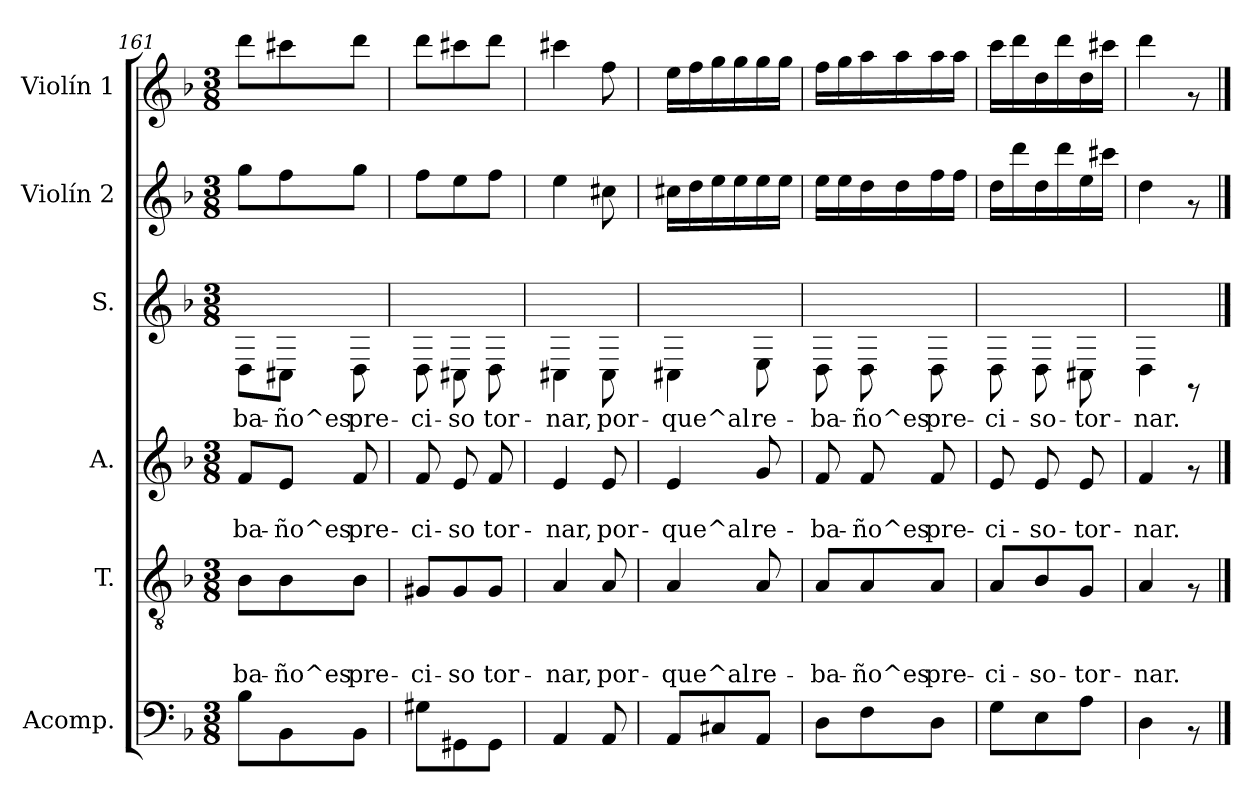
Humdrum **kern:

**kern	**kern	**text	**text	**text	**kern	**text	**text	**kern	**text	**kern	**kern
*part6	*part5	*part5	*part5	*part5	*part4	*part4	*part4	*part3	*part3	*part2	*part1
*staff6	*staff5	*staff5	*staff5	*staff5	*staff4	*staff4	*staff4	*staff3	*staff3	*staff2	*staff1
*I"Acomp.	*I"T.	*	*	*	*I"A.	*	*	*I"S.	*	*I"Violín 2	*I"Violín 1
*I'mp.	*I'T.	*	*	*	*I'A.	*	*	*I'S.	*	*I'Violín 2	*I'Violín 1
*clefF4	*clefGv2	*	*	*	*clefG2	*	*	*clefG2	*	*clefG2	*clefG2
*k[b-]	*k[b-]	*	*	*	*k[b-]	*	*	*k[b-]	*	*k[b-]	*k[b-]
*F:	*F:	*	*	*	*F:	*	*	*F:	*	*F:	*F:
*M3/8	*M3/8	*	*	*	*M3/8	*	*	*M3/8	*	*M3/8	*M3/8
=161	=161	=161	=161	=161	=161	=161	=161	=161	=161	=161	=161
!	!	!	!	!LO:LY:b	!	!	!LO:LY:b:rj	!	!LO:LY:b	!	!
8B-\L	8B-\L	.	.	-ba-	8f/L	.	-ba-	8D\L	-ba-	8gg\L	8ddd\L
!	!	!	!	!LO:LY:b	!	!	!LO:LY:b:rj	!	!LO:LY:b	!	!
8BB-\	8B-\	.	.	-ño^es	8e/J	.	-ño^es	8C#X\J	-ño^es	8ff\	8ccc#X\
!	!	!	!	!LO:LY:b	!	!	!LO:LY:b:rj	!	!LO:LY:b	!	!
8BB-\J	8B-\J	.	.	pre-	8f/	.	pre-	8D\	pre-	8gg\J	8ddd\J
!!LO:LB:g=z
=162	=162	=162	=162	=162	=162	=162	=162	=162	=162	=162	=162
!	!	!	!	!LO:LY:b	!	!	!LO:LY:b:rj	!	!LO:LY:b	!	!
8G#X\L	8G#X/L	.	.	-ci-	8f/	.	-ci-	8D\	-ci-	8ff\L	8ddd\L
!	!	!	!	!LO:LY:b	!	!	!LO:LY:b:rj	!	!LO:LY:b	!	!
8GG#X\	8G#/	.	.	-so	8e/	.	-so	8C#X\	-so	8ee\	8ccc#X\
!	!	!	!	!LO:LY:b	!	!	!LO:LY:b:rj	!	!LO:LY:b	!	!
8GG#\J	8G#/J	.	.	tor-	8f/	.	tor-	8D\	tor-	8ff\J	8ddd\J
=163	=163	=163	=163	=163	=163	=163	=163	=163	=163	=163	=163
!	!	!	!	!LO:LY:b	!	!	!LO:LY:b:rj	!	!LO:LY:b	!	!
4AA/	4A/	.	.	-nar,	4e/	.	-nar,	4C#X\	-nar,	4ee\	4ccc#X\
!	!	!	!	!LO:LY:b	!	!	!LO:LY:b:rj	!	!LO:LY:b	!	!
8AA/	8A/	.	.	por-	8e/	.	por-	8C#\	por-	8cc#X\	8ff\
=164	=164	=164	=164	=164	=164	=164	=164	=164	=164	=164	=164
!	!	!	!	!LO:LY:b	!	!	!LO:LY:b:rj	!	!LO:LY:b	!	!
8AA/L	4A/	.	.	-que^al	4e/	.	-que^al	4C#X\	-que^al	16cc#X\LL	16ee\LL
.	.	.	.	.	.	.	.	.	.	16dd\	16ff\
8C#X/	.	.	.	.	.	.	.	.	.	16ee\	16gg\
.	.	.	.	.	.	.	.	.	.	16ee\	16gg\
!	!	!	!	!LO:LY:b	!	!	!LO:LY:b:rj	!	!LO:LY:b	!	!
8AA/J	8A/	.	.	re-	8g/	.	re-	8E\	re-	16ee\	16gg\
.	.	.	.	.	.	.	.	.	.	16ee\JJ	16gg\JJ
=165	=165	=165	=165	=165	=165	=165	=165	=165	=165	=165	=165
!	!	!	!	!LO:LY:b	!	!	!LO:LY:b:rj	!	!LO:LY:b	!	!
8D\L	8A/L	.	.	-ba-	8f/	.	-ba-	8D\	-ba-	16ee\LL	16ff\LL
.	.	.	.	.	.	.	.	.	.	16ee\	16gg\
!	!	!	!	!LO:LY:b	!	!	!LO:LY:b:rj	!	!LO:LY:b	!	!
8F\	8A/	.	.	-ño^es	8f/	.	-ño^es	8D\	-ño^es	16dd\	16aa\
.	.	.	.	.	.	.	.	.	.	16dd\	16aa\
!	!	!	!	!LO:LY:b	!	!	!LO:LY:b:rj	!	!LO:LY:b	!	!
8D\J	8A/J	.	.	pre-	8f/	.	pre-	8D\	pre-	16ff\	16aa\
.	.	.	.	.	.	.	.	.	.	16ff\JJ	16aa\JJ
=166	=166	=166	=166	=166	=166	=166	=166	=166	=166	=166	=166
!	!	!	!	!LO:LY:b	!	!	!LO:LY:b:rj	!	!LO:LY:b	!	!
8G\L	8A/L	.	.	-ci-	8e/	.	-ci-	8D\	-ci-	16dd\LL	16ccc\LL
.	.	.	.	.	.	.	.	.	.	16ddd\	16ddd\
!	!	!	!	!LO:LY:b	!	!	!LO:LY:b:rj	!	!LO:LY:b	!	!
8E\	8B-/	.	.	-so-	8e/	.	-so-	8D\	-so-	16dd\	16dd\
.	.	.	.	.	.	.	.	.	.	16ddd\	16ddd\
!	!	!	!	!LO:LY:b	!	!	!LO:LY:b:rj	!	!LO:LY:b	!	!
8A\J	8G/J	.	.	-tor-	8e/	.	-tor-	8C#X\	-tor-	16ee\	16dd\
.	.	.	.	.	.	.	.	.	.	16ccc#X\JJ	16ccc#X\JJ
=167	=167	=167	=167	=167	=167	=167	=167	=167	=167	=167	=167
!	!	!	!	!LO:LY:b	!	!	!LO:LY:b:rj	!	!LO:LY:b	!	!
4D\	4A/	.	.	-nar.	4f/	.	-nar.	4D\	-nar.	4dd\	4ddd\
8rAA	8rF	.	.	.	8rf	.	.	8rFF	.	8rf	8rf
==	==	==	==	==	==	==	==	==	==	==	==
*-	*-	*-	*-	*-	*-	*-	*-	*-	*-	*-	*-
